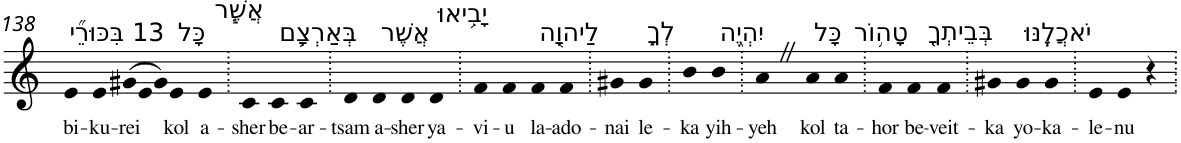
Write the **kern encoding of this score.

**kern	**text
*part1	*part1
*staff1	*staff1
*I"Piano	*
*I'Pno	*
!!LO:PB:g=z
*clefG2	*
*k[]	*
=138	=138
!LO:TX:a:t=13 בִּכּוּרֵ֞י	!
!	!LO:LY:b
4e	bi-
!	!LO:LY:b
4e	-ku-
*Xtuplet	*
!	!LO:LY:b
(>12g#X	-rei
12e	.
12g#)	.
!LO:TX:a:t=כָּל	!
!	!LO:LY:b
4e	kol
!LO:TX:a:t=אֲשֶׁ֧ר	!
!	!LO:LY:b
4e	a-
=139.	=139.
!	!LO:LY:b
4c	-sher
!LO:TX:a:t=בְּאַרְצָ֛ם	!
!	!LO:LY:b
4c	be-
!	!LO:LY:b
4c	-ar-
=140.	=140.
!	!LO:LY:b
4d	-tsam
!LO:TX:a:t=אֲשֶׁר	!
!	!LO:LY:b
4d	a-
!	!LO:LY:b
4d	-sher
!LO:TX:a:t=יָבִ֥יאוּ	!
!	!LO:LY:b
4d	ya-
=141.	=141.
!	!LO:LY:b
4f	-vi-
!	!LO:LY:b
4f	-u
!LO:TX:a:t=לַיהוָ֖ה	!
!	!LO:LY:b
4f	la-
!	!LO:LY:b
4f	-ado-
=142.	=142.
!	!LO:LY:b
4g#X	-nai
!LO:TX:a:t=לְךָ֣	!
!	!LO:LY:b
4g#	le-
=143.	=143.
!	!LO:LY:b
4b	-ka
!LO:TX:a:t=יִהְיֶ֑ה	!
!	!LO:LY:b
4b	yih-
=144.	=144.
!	!LO:LY:b
4aZ	-yeh
!LO:TX:a:t=כָּל	!
!	!LO:LY:b
4a	kol
!LO:TX:a:t=טָה֥וֹר	!
!	!LO:LY:b
4a	ta-
=145.	=145.
!	!LO:LY:b
4f	-hor
!LO:TX:a:t=בְּבֵיתְךָ֖	!
!	!LO:LY:b
4f	be-
!	!LO:LY:b
4f	-veit-
=146.	=146.
!	!LO:LY:b
4g#X	-ka
!LO:TX:a:t=יֹאכֲלֶֽנּוּ	!
!	!LO:LY:b
4g#	yo-
!	!LO:LY:b
4g#	-ka-
=147.	=147.
!	!LO:LY:b
4e	-le-
!	!LO:LY:b
4e	-nu
4r	.
=.	=.
*-	*-
